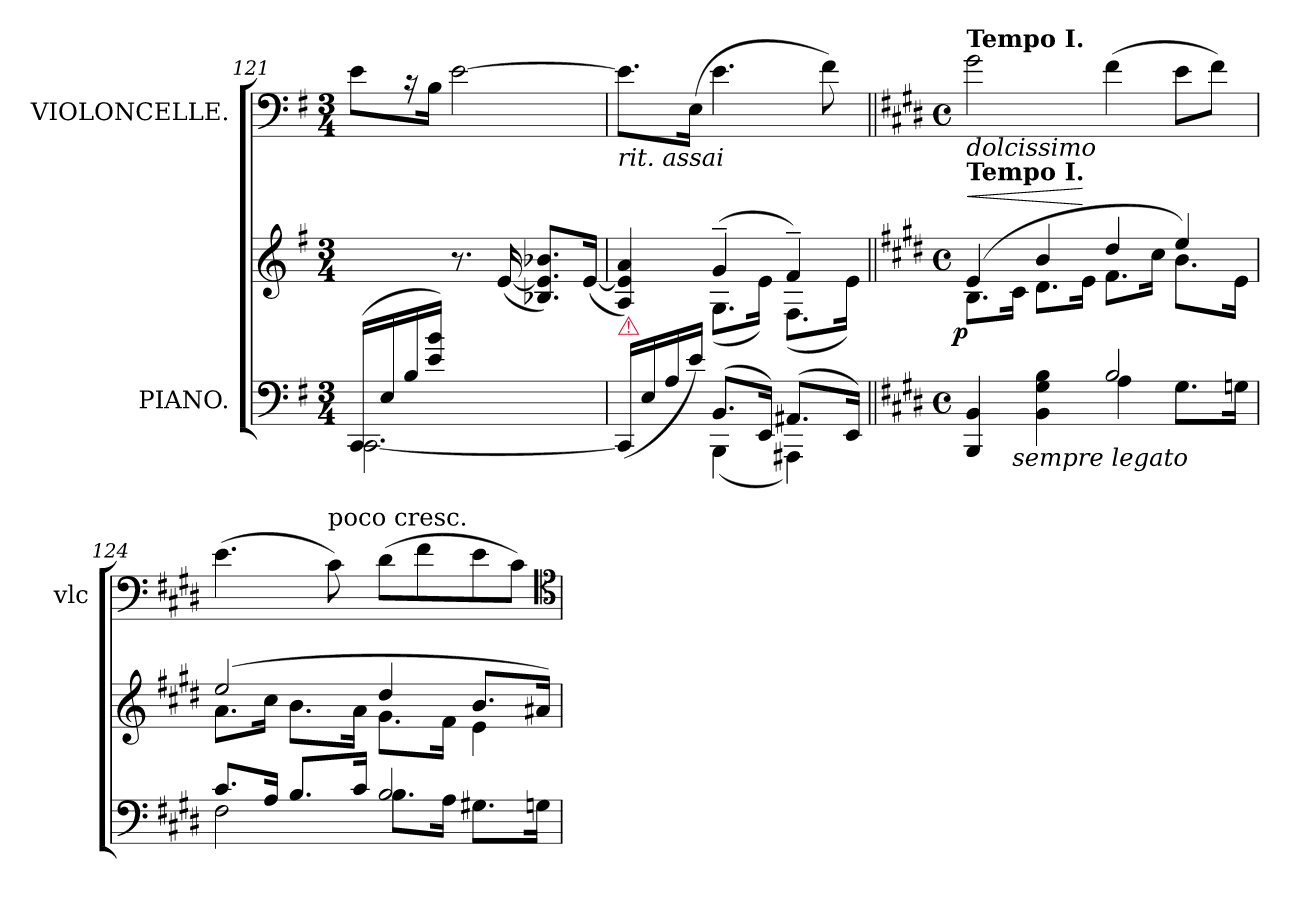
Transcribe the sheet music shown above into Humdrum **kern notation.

**kern	**kern	**dynam	**kern
*part2	*part2	*part2	*part1
*staff3	*staff2	*staff2/3	*staff1
*I"PIANO.	*	*	*I"VIOLONCELLE.
*	*	*	*I'vlc
*clefF4	*clefG2	*	*clefF4
*k[f#]	*k[f#]	*	*k[f#]
*M3/4	*M3/4	*	*M3/4
=121	=121	=121	=121
!LO:TX:a:color=crimson:t=⚠	!	!	!
!LO:N:vis=2.	!	!	!
*^	*	*	*
(>16CC/	[2.CC\	8ryy	.	8e\L
16E/	.	.	.	.
16B\	.	8ryy	.	16r
16e\ 16b\JJ)	.	.	.	16B\Jk
2ryy	.	8.r	.	[2e\
.	.	(>[16e/	.	.
.	.	8.B-X/ 8.e]/ 8.b-X/L)	.	.
.	.	(>[16e/Jk	.	.
=122	=122	=122	=122	=122
*	*	*^	*	*
!	!	!	!	!	!LO:TX:b:i:t=rit. assai
!LO:TX:a:color=crimson:t=⚠	!	!	!	!	!
(<16CC/LL]	8ryy	4A/ 4e]/ 4a/)	8ryy	.	8.e\L]
16E/	.	.	.	.	.
16A\	8ryy	.	8ryy	.	.
16e\JJ)	.	.	.	.	(16E\Jk
(8.BB/L	(4BBB\	(4g~/	(8.G\L	.	4.e\
16EE/Jk)	.	.	16e\Jk)	.	.
(8.AA#X/L	4AAA#X\)	4f#~/)	(8.F#\L	.	.
.	.	.	.	.	8f#\)
16EE/Jk)	.	.	16e\Jk)	.	.
*v	*v	*	*	*	*
=123||	=123||	=123||	=123||	=123||
*k[f#c#g#d#]	*k[f#c#g#d#]	*	*	*k[f#c#g#d#]
*M4/4	*M4/4	*	*	*M4/4
*met(c)	*met(c)	*	*	*met(c)
*^	*	*	*	*
!	!	!	!	!	!LO:TX:a:B:t=Tempo I.
!	!	!	!	!	!LO:TX:b:i:t=dolcissimo
!	!	!LO:TX:a:B:t=Tempo I.	!	!	!
!	!	!	!	!LO:HP:a	!
!	!	!	!	!LO:DY:n=1:rj	!
*	*^	*	*	*	*
4BBB/ 4BB/	2ryy	8.ryy	(4e/	8.B\L	< p	2g#\
!	!	!LO:TX:b:i:t=sempre legato	!	!	!	!
.	.	2ryy	.	16c#\Jk	.	.
4BB\ 4G#\ 4B\	.	.	4b/	8.d#\L	.	.
.	.	.	.	16e\Jk	[	.
2B/	4A\	.	4dd#/	8.f#\L	.	(4f#\
.	.	4ryy	.	16cc#\Jk	.	.
.	8.G#\L	.	4ee/)	8.b\L	.	8e\L
.	.	.	.	.	.	8f#\J)
.	16Gn\Jk	16ryy	.	16e\Jk	.	.
*	*v	*v	*	*	*	*
=124	=124	=124	=124	=124	=124
8.c#/L	2F#\	(2ee/	8.a\L	.	(4.e\
16A/Jk	.	.	16cc#\Jk	.	.
8.B/L	.	.	8.b\L	.	.
!	!	!	!	!	!LO:TX:t=poco cresc.
.	.	.	.	.	8c#\)
16c#/Jk	.	.	16a\Jk	.	.
2B/	8.B\L	4dd#/	8.g#\L	.	(8d#\L
.	.	.	.	.	8f#\
.	16A\Jk	.	16f#\Jk	.	.
.	8.G#X\L	8.b/L	4e\	.	8e\
.	.	.	.	.	8c#\J)
.	16Gn\Jk	16a#X/Jk)	.	.	.
*v	*v	*	*	*	*
*	*v	*v	*	*
*	*	*	*clefC4
=	=	=	=
*-	*-	*-	*-
